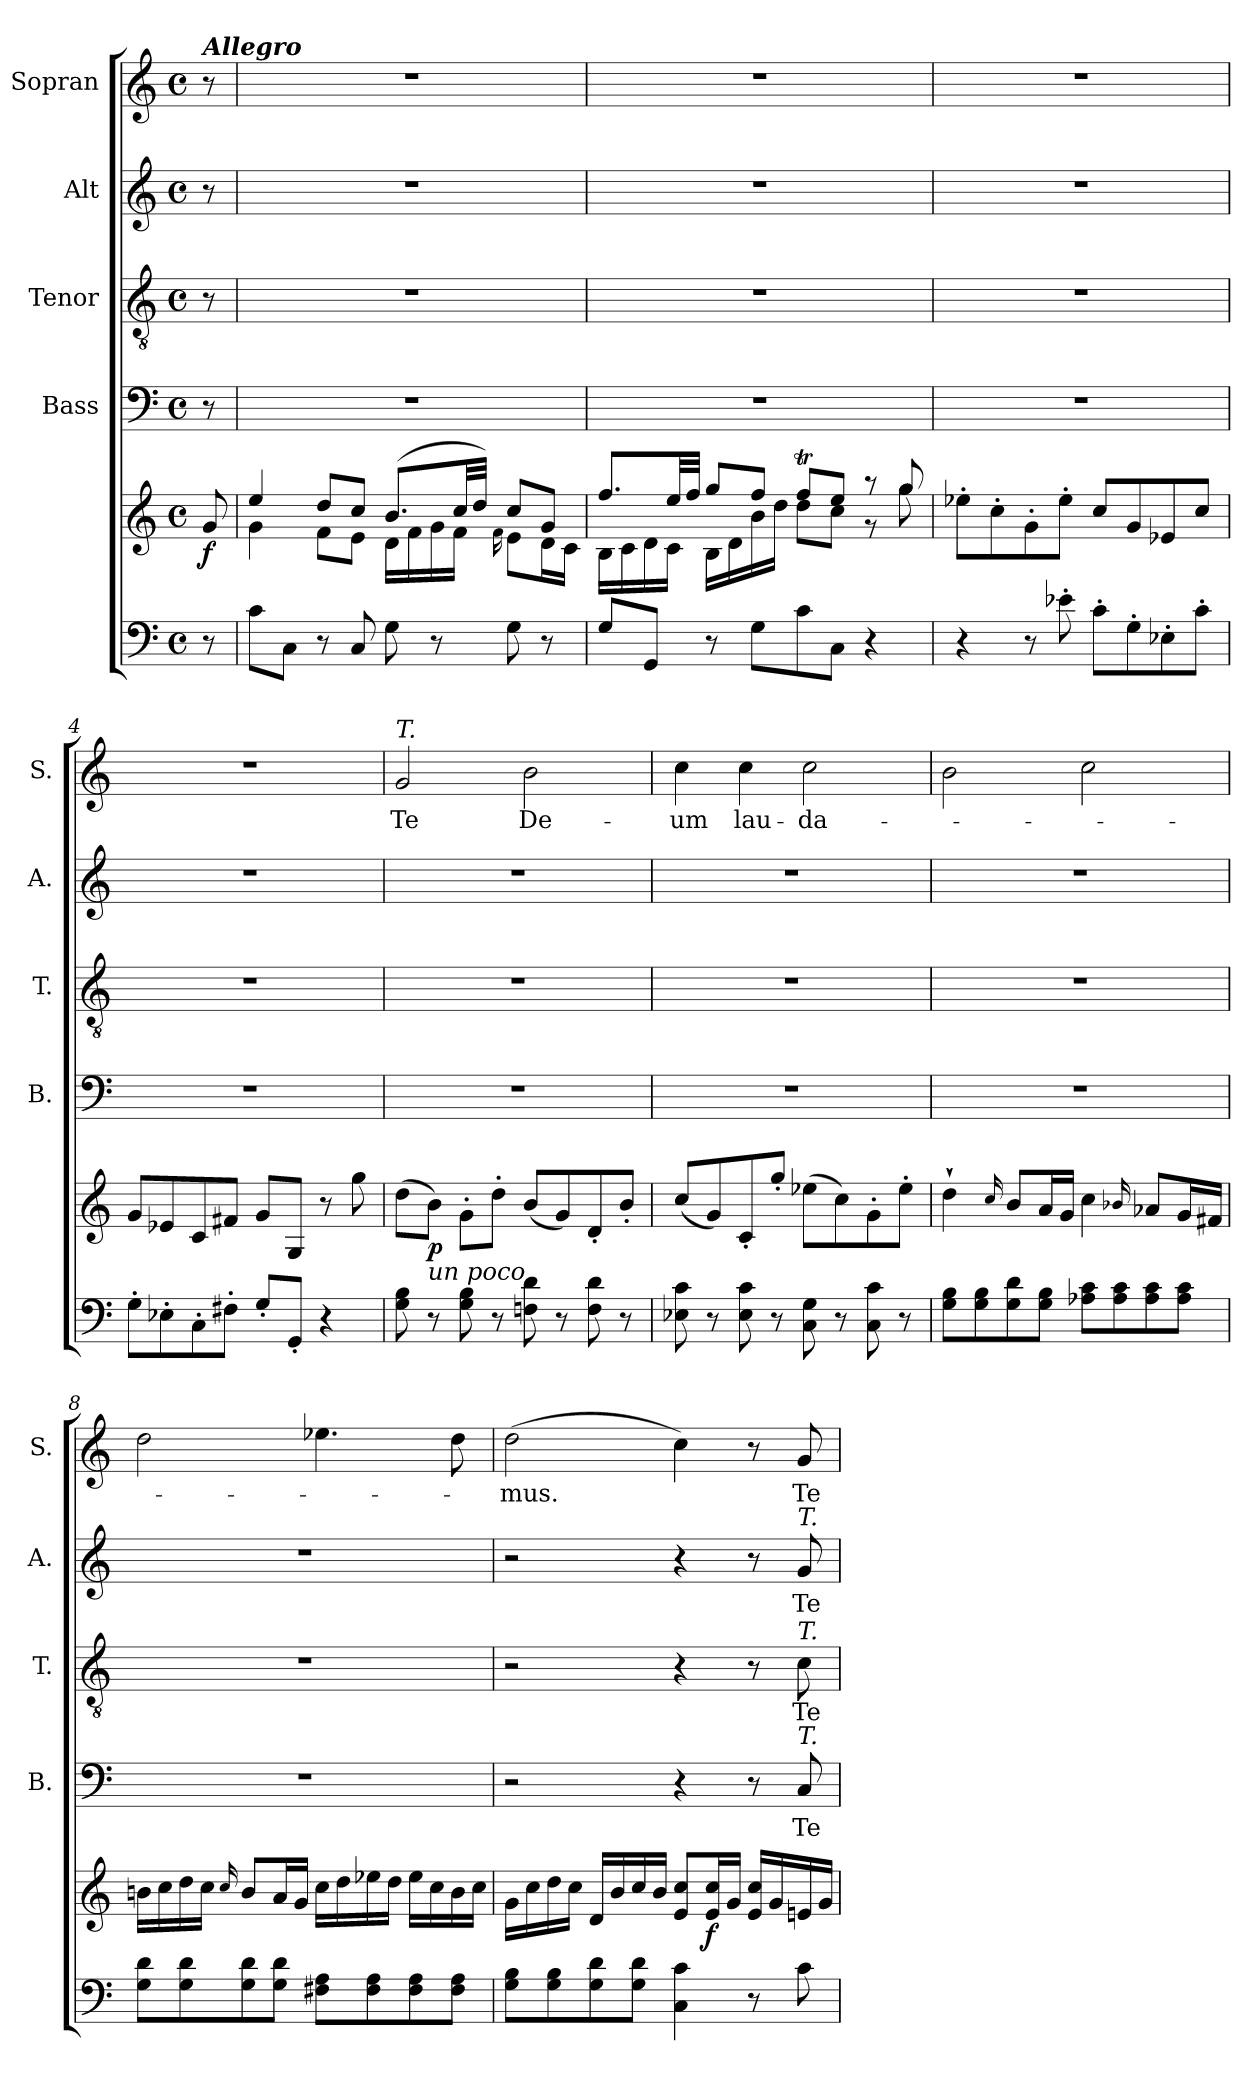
**kern	**kern	**dynam	**kern	**text	**kern	**text	**kern	**text	**kern	**text
*part5	*part5	*part5	*part4	*part4	*part3	*part3	*part2	*part2	*part1	*part1
*staff6	*staff5	*staff5/6	*staff4	*staff4	*staff3	*staff3	*staff2	*staff2	*staff1	*staff1
*	*	*	*I"Bass	*	*I"Tenor	*	*I"Alt	*	*I"Sopran	*
*	*	*	*I'B.	*	*I'T.	*	*I'A.	*	*I'S.	*
*clefF4	*clefG2	*	*clefF4	*	*clefGv2	*	*clefG2	*	*clefG2	*
*k[]	*k[]	*	*k[]	*	*k[]	*	*k[]	*	*k[]	*
*C:	*C:	*	*C:	*	*C:	*	*C:	*	*C:	*
*M4/4	*M4/4	*	*M4/4	*	*M4/4	*	*M4/4	*	*M4/4	*
*met(c)	*met(c)	*	*met(c)	*	*met(c)	*	*met(c)	*	*met(c)	*
=	=	=	=	=	=	=	=	=	=	=
!	!	!	!	!	!	!	!	!	!LO:TX:a:Bi:t=Allegro	!
!	!	!LO:DY:b	!	!	!	!	!	!	!	!
8r	8g/	f	8r	.	8r	.	8r	.	8r	.
=1	=1	=1	=1	=1	=1	=1	=1	=1	=1	=1
*	*^	*	*	*	*	*	*	*	*	*
8c\L	4ee/	4g\	.	1r	.	1r	.	1r	.	1r	.
8C\J	.	.	.	.	.	.	.	.	.	.	.
8r	8dd/L	8f\L	.	.	.	.	.	.	.	.	.
8C/	8cc/J	8e\J	.	.	.	.	.	.	.	.	.
8G\	(>8.b/L	16d\LL	.	.	.	.	.	.	.	.	.
.	.	16f\	.	.	.	.	.	.	.	.	.
8r	.	16g\	.	.	.	.	.	.	.	.	.
.	32cc/LL	16f\JJ	.	.	.	.	.	.	.	.	.
.	32dd/JJJ)	.	.	.	.	.	.	.	.	.	.
.	.	16qqf\	.	.	.	.	.	.	.	.	.
8G\	8cc/L	8e\L	.	.	.	.	.	.	.	.	.
8r	8g/J	16d\L	.	.	.	.	.	.	.	.	.
.	.	16c\JJ	.	.	.	.	.	.	.	.	.
=2	=2	=2	=2	=2	=2	=2	=2	=2	=2	=2	=2
8G/L	8.ff/L	16B\LL	.	1r	.	1r	.	1r	.	1r	.
.	.	16c\	.	.	.	.	.	.	.	.	.
8GG/J	.	16d\	.	.	.	.	.	.	.	.	.
.	32ee/LL	16c\JJ	.	.	.	.	.	.	.	.	.
.	32ff/JJJ	.	.	.	.	.	.	.	.	.	.
8r	8gg/L	16B\LL	.	.	.	.	.	.	.	.	.
.	.	16d\	.	.	.	.	.	.	.	.	.
8G\L	8ff/J	16b\	.	.	.	.	.	.	.	.	.
.	.	16dd\JJ	.	.	.	.	.	.	.	.	.
8c\	8ffT/L	8dd\L	.	.	.	.	.	.	.	.	.
8C\J	8ee/J	8cc\J	.	.	.	.	.	.	.	.	.
4r	8r	8r	.	.	.	.	.	.	.	.	.
.	8gg/	8gg\	.	.	.	.	.	.	.	.	.
*	*v	*v	*	*	*	*	*	*	*	*	*
=3	=3	=3	=3	=3	=3	=3	=3	=3	=3	=3
4r	8ee-X'>\L	.	1r	.	1r	.	1r	.	1r	.
.	8cc'>\	.	.	.	.	.	.	.	.	.
8r	8g'>\	.	.	.	.	.	.	.	.	.
8e-X'>\	8ee-'>\J	.	.	.	.	.	.	.	.	.
8c'>\L	8cc/L	.	.	.	.	.	.	.	.	.
8G'>\	8g/	.	.	.	.	.	.	.	.	.
8E-X'>\	8e-X/	.	.	.	.	.	.	.	.	.
8c'>\J	8cc/J	.	.	.	.	.	.	.	.	.
!!LO:LB:g=z
=4	=4	=4	=4	=4	=4	=4	=4	=4	=4	=4
8G'>\L	8g/L	.	1r	.	1r	.	1r	.	1r	.
8E-X'>\	8e-X/	.	.	.	.	.	.	.	.	.
8C'>\	8c/	.	.	.	.	.	.	.	.	.
8F#X'>\J	8f#X/J	.	.	.	.	.	.	.	.	.
8G'</L	8g/L	.	.	.	.	.	.	.	.	.
8GG'</J	8G/J	.	.	.	.	.	.	.	.	.
4r	8r	.	.	.	.	.	.	.	.	.
.	8gg\	.	.	.	.	.	.	.	.	.
=5	=5	=5	=5	=5	=5	=5	=5	=5	=5	=5
!	!	!	!	!	!	!	!	!	!LO:TX:a:i:t=T.	!
!	!	!	!	!	!	!	!	!	!	!LO:LY:b
8G\ 8B\	(>8dd\L	.	1r	.	1r	.	1r	.	2g/	Te
!	!LO:TX:b:i:t=un poco	!	!	!	!	!	!	!	!	!
!	!	!LO:DY:b	!	!	!	!	!	!	!	!
8r	8b\J)	p	.	.	.	.	.	.	.	.
8G\ 8B\	8g'>\L	.	.	.	.	.	.	.	.	.
8r	8dd'>\J	.	.	.	.	.	.	.	.	.
!	!	!	!	!	!	!	!	!	!	!LO:LY:b
8Fn\ 8d\	(<8b/L	.	.	.	.	.	.	.	2b\	De-
8r	8g/)	.	.	.	.	.	.	.	.	.
8F\ 8d\	8d'</	.	.	.	.	.	.	.	.	.
8r	8b'</J	.	.	.	.	.	.	.	.	.
=6	=6	=6	=6	=6	=6	=6	=6	=6	=6	=6
!	!	!	!	!	!	!	!	!	!	!LO:LY:b
8E-X\ 8c\	(<8cc/L	.	1r	.	1r	.	1r	.	4cc\	-um
8r	8g/)	.	.	.	.	.	.	.	.	.
!	!	!	!	!	!	!	!	!	!	!LO:LY:b
8E-\ 8c\	8c'</	.	.	.	.	.	.	.	4cc\	lau-
8r	8gg'</J	.	.	.	.	.	.	.	.	.
!	!	!	!	!	!	!	!	!	!	!LO:LY:b
8C\ 8G\	(>8ee-X\L	.	.	.	.	.	.	.	2cc\	-da-
8r	8cc\)	.	.	.	.	.	.	.	.	.
8C\ 8c\	8g'>\	.	.	.	.	.	.	.	.	.
8r	8ee-'>\J	.	.	.	.	.	.	.	.	.
=7	=7	=7	=7	=7	=7	=7	=7	=7	=7	=7
8G\ 8B\L	4dd`>\	.	1r	.	1r	.	1r	.	2b\	.
8G\ 8B\	.	.	.	.	.	.	.	.	.	.
.	16qqcc/	.	.	.	.	.	.	.	.	.
8G\ 8d\	8b/L	.	.	.	.	.	.	.	.	.
8G\ 8B\J	16a/L	.	.	.	.	.	.	.	.	.
.	16g/JJ	.	.	.	.	.	.	.	.	.
8A-X\ 8c\L	4cc\	.	.	.	.	.	.	.	2cc\	.
8A-\ 8c\	.	.	.	.	.	.	.	.	.	.
.	16qqb-X/	.	.	.	.	.	.	.	.	.
8A-\ 8c\	8a-X/L	.	.	.	.	.	.	.	.	.
8A-\ 8c\J	16g/L	.	.	.	.	.	.	.	.	.
.	16f#X/JJ	.	.	.	.	.	.	.	.	.
!!LO:PB:g=z
=8	=8	=8	=8	=8	=8	=8	=8	=8	=8	=8
8G\ 8d\L	16bn\LL	.	1r	.	1r	.	1r	.	2dd\	.
.	16cc\	.	.	.	.	.	.	.	.	.
8G\ 8d\	16dd\	.	.	.	.	.	.	.	.	.
.	16cc\JJ	.	.	.	.	.	.	.	.	.
.	16qqcc/	.	.	.	.	.	.	.	.	.
8G\ 8d\	8b/L	.	.	.	.	.	.	.	.	.
8G\ 8d\J	16a/L	.	.	.	.	.	.	.	.	.
.	16g/JJ	.	.	.	.	.	.	.	.	.
8F#X\ 8A\L	16cc\LL	.	.	.	.	.	.	.	4.ee-X\	.
.	16dd\	.	.	.	.	.	.	.	.	.
8F#\ 8A\	16ee-X\	.	.	.	.	.	.	.	.	.
.	16dd\JJ	.	.	.	.	.	.	.	.	.
8F#\ 8A\	16ee-\LL	.	.	.	.	.	.	.	.	.
.	16cc\	.	.	.	.	.	.	.	.	.
8F#\ 8A\J	16b\	.	.	.	.	.	.	.	8dd\	.
.	16cc\JJ	.	.	.	.	.	.	.	.	.
=9	=9	=9	=9	=9	=9	=9	=9	=9	=9	=9
!	!	!	!	!	!	!	!	!	!	!LO:LY:b
8G\ 8B\L	16g\LL	.	2r	.	2r	.	2r	.	(>2dd\	-mus.
.	16cc\	.	.	.	.	.	.	.	.	.
8G\ 8B\	16dd\	.	.	.	.	.	.	.	.	.
.	16cc\JJ	.	.	.	.	.	.	.	.	.
8G\ 8d\	16d/LL	.	.	.	.	.	.	.	.	.
.	16b/	.	.	.	.	.	.	.	.	.
8G\ 8d\J	16cc/	.	.	.	.	.	.	.	.	.
.	16b/JJ	.	.	.	.	.	.	.	.	.
4C\ 4c\	8e/ 8cc/L	.	4r	.	4r	.	4r	.	4cc\)	.
!	!	!LO:DY:b	!	!	!	!	!	!	!	!
.	16e/ 16cc/L	f	.	.	.	.	.	.	.	.
.	16g/JJ	.	.	.	.	.	.	.	.	.
8r	16e/ 16cc/LL	.	8r	.	8r	.	8r	.	8r	.
.	16g/	.	.	.	.	.	.	.	.	.
!	!	!	!	!	!	!	!LO:TX:a:i:t=T.	!	!	!
!	!	!	!	!	!LO:TX:a:i:t=T.	!	!	!	!	!
!	!	!	!LO:TX:a:i:t=T.	!	!	!	!	!	!	!
!	!	!	!	!LO:LY:b	!	!LO:LY:b	!	!LO:LY:b	!	!LO:LY:b
8c\	16en/	.	8C/	Te	8c\	Te	8g/	Te	8g/	Te
.	16g/JJ	.	.	.	.	.	.	.	.	.
=	=	=	=	=	=	=	=	=	=	=
*-	*-	*-	*-	*-	*-	*-	*-	*-	*-	*-
